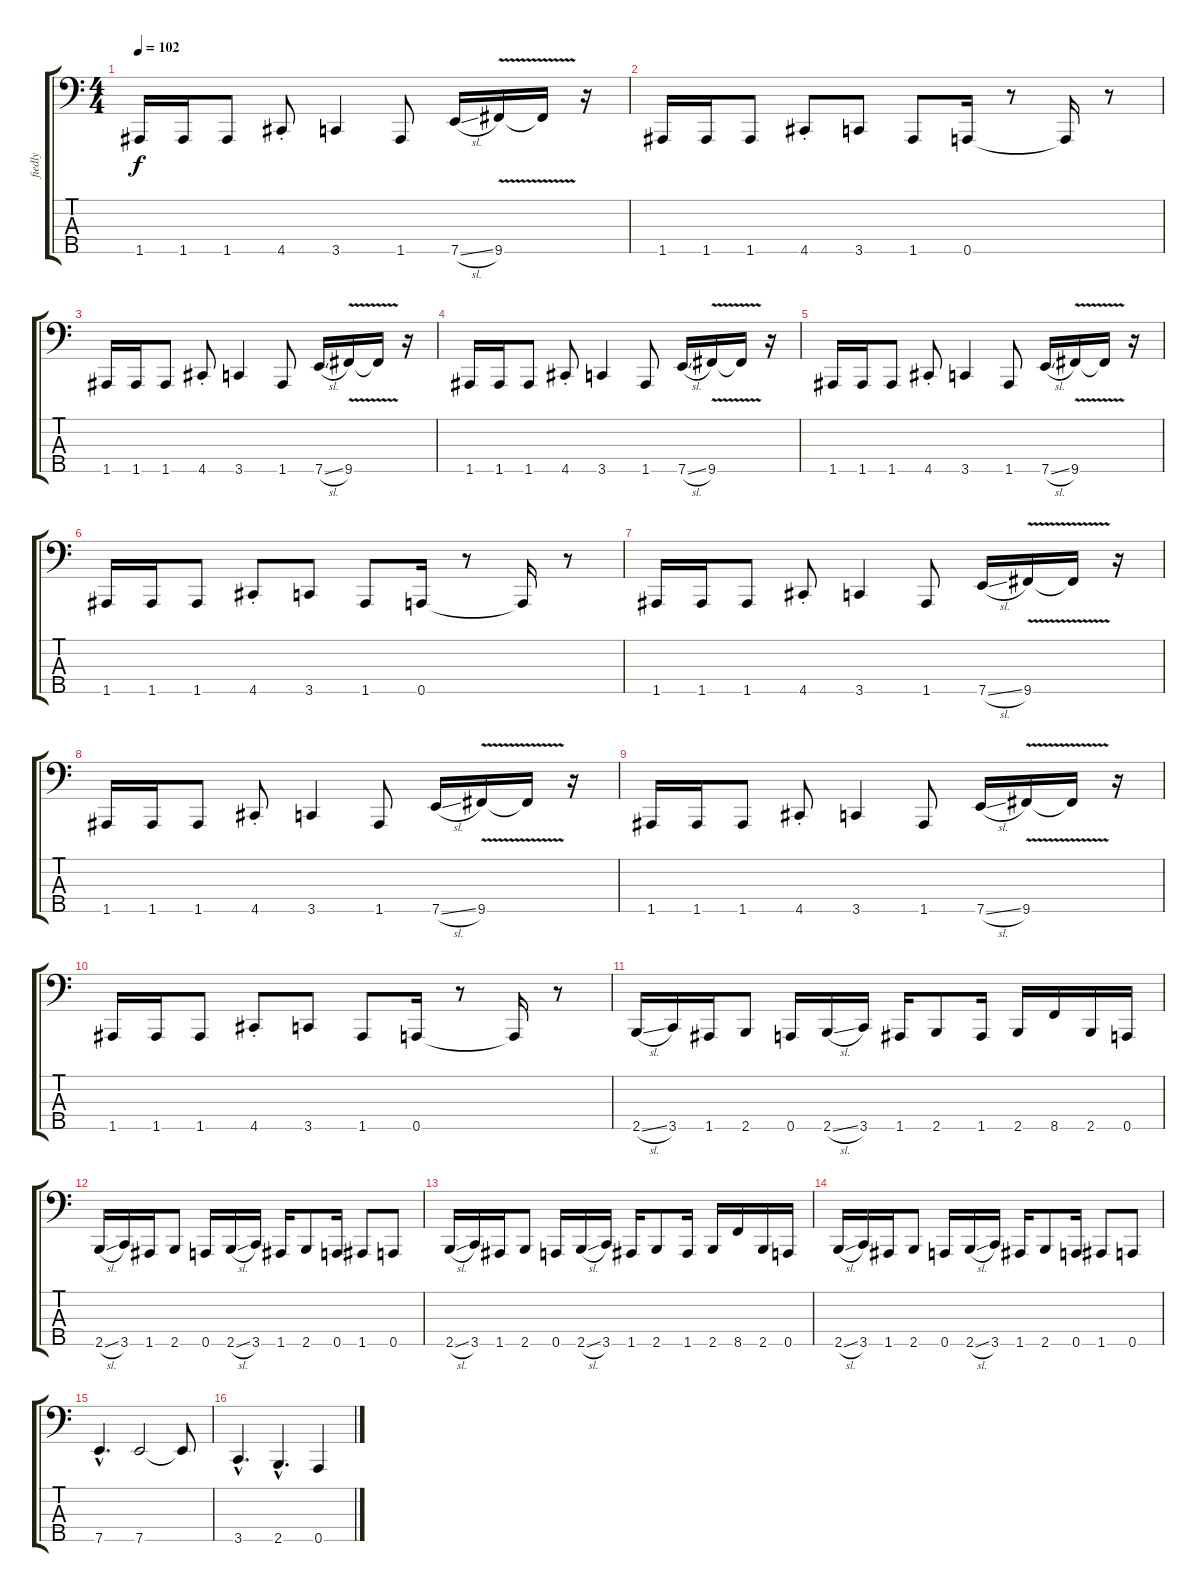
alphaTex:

\track ("fiedly" "fiedly") {instrument slapbass1}
\staff {score tabs}
\tuning (F2 C2 G1 D1 A0) {hide}
\ts (4 4)
\tempo 102
\clef f4
\ks c
1.5.16{dy f instrument electricbasspick} 1.5.16 1.5.8 4.5{st}.8 3.5.4 1.5.8 7.5{sl}.16 9.5{v}.16 9.5{t}.16 r.16 |
1.5.16 1.5.16 1.5.8 4.5{st}.8 3.5.8 1.5.8 0.5.16 r.8 0.5{t}.16 r.8 |
1.5.16{volume 14 instrument electricbasspick} 1.5.16 1.5.8 4.5{st}.8 3.5.4 1.5.8 7.5{sl}.16 9.5{v}.16 9.5{t}.16 r.16 |
1.5.16{instrument electricbasspick} 1.5.16 1.5.8 4.5{st}.8 3.5.4 1.5.8 7.5{sl}.16 9.5{v}.16 9.5{t}.16 r.16 |
1.5.16{instrument electricbasspick} 1.5.16 1.5.8 4.5{st}.8 3.5.4 1.5.8 7.5{sl}.16 9.5{v}.16 9.5{t}.16 r.16 |
1.5.16 1.5.16 1.5.8 4.5{st}.8 3.5.8 1.5.8 0.5.16 r.8 0.5{t}.16 r.8 |
1.5.16{volume 14 instrument electricbasspick} 1.5.16 1.5.8 4.5{st}.8 3.5.4 1.5.8 7.5{sl}.16 9.5{v}.16 9.5{t}.16 r.16 |
1.5.16{instrument electricbasspick} 1.5.16 1.5.8 4.5{st}.8 3.5.4 1.5.8 7.5{sl}.16 9.5{v}.16 9.5{t}.16 r.16 |
1.5.16{instrument electricbasspick} 1.5.16 1.5.8 4.5{st}.8 3.5.4 1.5.8 7.5{sl}.16 9.5{v}.16 9.5{t}.16 r.16 |
1.5.16 1.5.16 1.5.8 4.5{st}.8 3.5.8 1.5.8 0.5.16 r.8 0.5{t}.16 r.8 |
2.5{sl}.16{volume 16 instrument slapbass1} 3.5.16 1.5.16 2.5.8 0.5.16 2.5{sl}.16 3.5.16 1.5.16 2.5.8 1.5.16 2.5.16 8.5.16 2.5.16 0.5.16 |
2.5{sl}.16 3.5.16 1.5.16 2.5.8 0.5.16 2.5{sl}.16 3.5.16 1.5.16 2.5.8 0.5.16 1.5.8 0.5.8 |
2.5{sl}.16 3.5.16 1.5.16 2.5.8 0.5.16 2.5{sl}.16 3.5.16 1.5.16 2.5.8 1.5.16 2.5.16 8.5.16 2.5.16 0.5.16 |
2.5{sl}.16 3.5.16 1.5.16 2.5.8 0.5.16 2.5{sl}.16 3.5.16 1.5.16 2.5.8 0.5.16 1.5.8 0.5.8 |
7.5{hac}.4{d} 7.5.2 7.5{t}.8 |
3.5{hac}.4{d} 2.5{hac}.4{d} 0.5.4
